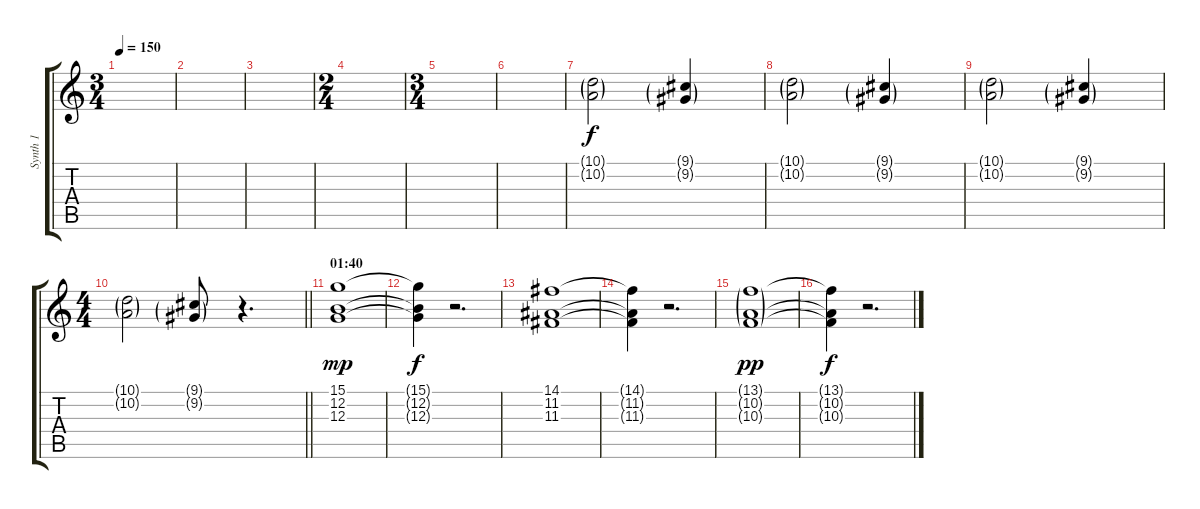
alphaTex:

\track ("Synth 1" "Synth 1") {instrument stringensemble2}
\staff {score tabs}
\tuning (E4 B3 G3 D3 A2 E2) {hide}
\ts (3 4)
\tempo 150
\clef g2
\ks c
|
|
|
\ts (2 4)
|
\ts (3 4)
|
|
(10.1{g} 10.2{g}).2 (9.1{g} 9.2{g}).4 |
(10.1{g} 10.2{g}).2 (9.1{g} 9.2{g}).4 |
(10.1{g} 10.2{g}).2 (9.1{g} 9.2{g}).4 |
\ts (4 4)
\barLineRight lightlight
(10.1{g} 10.2{g}).2 (9.1{g} 9.2{g}).8 r.4{d} |
\section ("" "01:40")
(15.1 12.2 12.3).1{dy mp} |
(15.1{t} 12.2{t} 12.3{t}).4{dy f} r.2{d} |
(14.1 11.2 11.3).1 |
(14.1{t} 11.2{t} 11.3{t}).4 r.2{d} |
(13.1{g} 10.2{g} 10.3{g}).1{dy pp} |
(13.1{t} 10.2{t} 10.3{t}).4{dy f} r.2{d}
